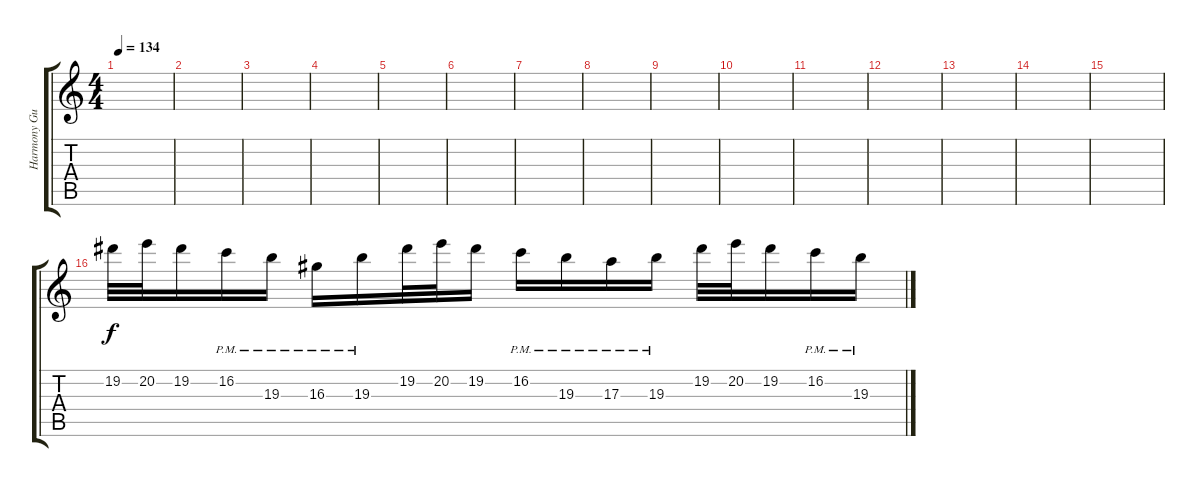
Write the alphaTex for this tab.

\track ("Harmony Guitar" "Harmony Gu") {instrument distortionguitar}
\staff {score tabs}
\tuning (Db4 Ab3 E3 B2 Gb2 B1) {hide}
\ts (4 4)
\tempo 134
\clef g2
\ks c
|
|
|
|
|
|
|
|
|
\section ("" "")
|
|
|
|
|
|
19.2.32 20.2.32 19.2.16 16.2{pm}.16 19.3{pm}.16 16.3{pm}.16 19.3{pm}.16 19.2.32 20.2.32 19.2.16 16.2{pm}.16 19.3{pm}.16 17.3{pm}.16 19.3{pm}.16 19.2.32 20.2.32 19.2.16 16.2{pm}.16 19.3{pm}.16
